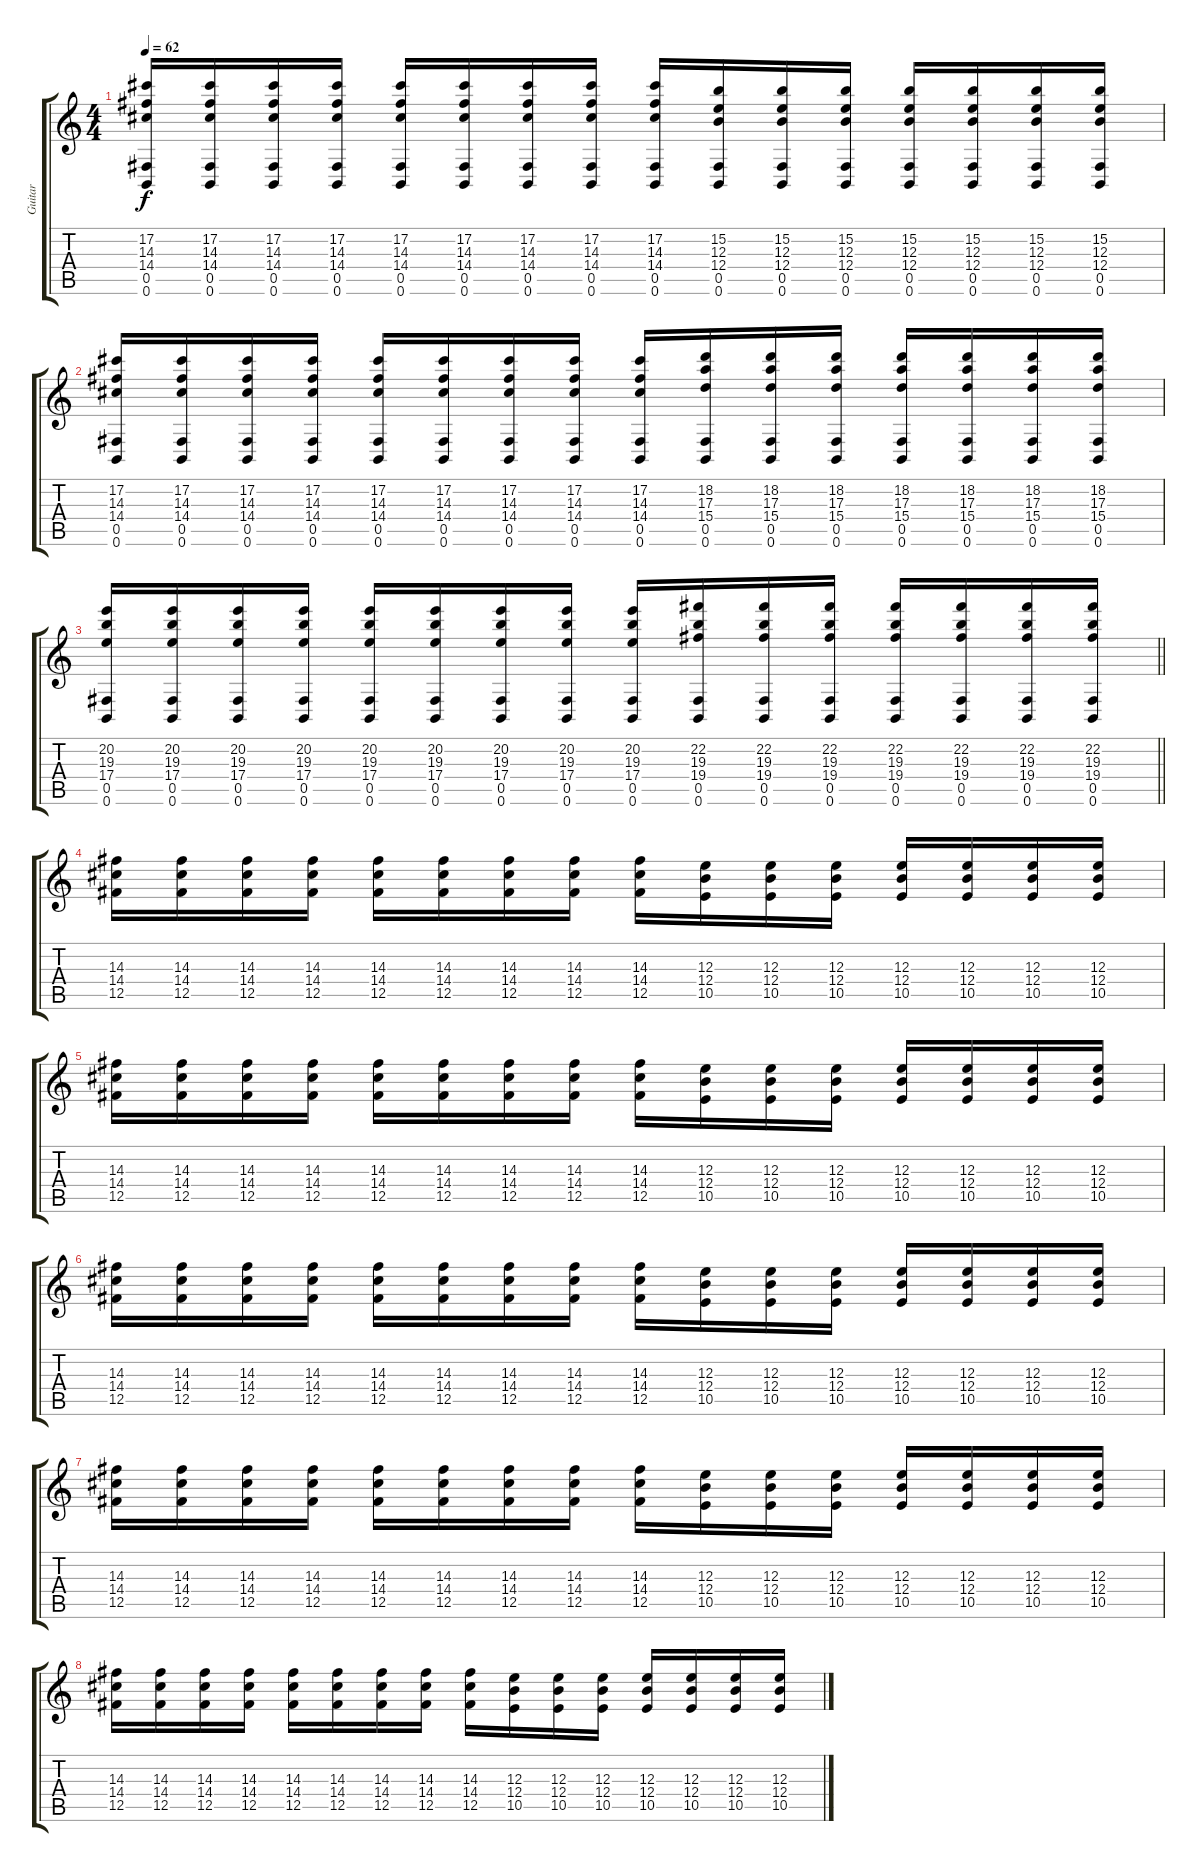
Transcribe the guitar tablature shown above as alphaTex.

\track ("Guitar" "Guitar") {instrument overdrivenguitar}
\staff {score tabs}
\tuning (Db4 Ab3 E3 B2 Gb2 B1) {hide}
\ts (4 4)
\tempo 62
\clef g2
\ks c
(17.2 14.3 14.4 0.5 0.6).16{dy f} (17.2 14.3 14.4 0.5 0.6).16 (17.2 14.3 14.4 0.5 0.6).16 (17.2 14.3 14.4 0.5 0.6).16 (17.2 14.3 14.4 0.5 0.6).16 (17.2 14.3 14.4 0.5 0.6).16 (17.2 14.3 14.4 0.5 0.6).16 (17.2 14.3 14.4 0.5 0.6).16 (17.2 14.3 14.4 0.5 0.6).16 (15.2 12.3 12.4 0.5 0.6).16 (15.2 12.3 12.4 0.5 0.6).16 (15.2 12.3 12.4 0.5 0.6).16 (15.2 12.3 12.4 0.5 0.6).16 (15.2 12.3 12.4 0.5 0.6).16 (15.2 12.3 12.4 0.5 0.6).16 (15.2 12.3 12.4 0.5 0.6).16 |
(17.2 14.3 14.4 0.5 0.6).16 (17.2 14.3 14.4 0.5 0.6).16 (17.2 14.3 14.4 0.5 0.6).16 (17.2 14.3 14.4 0.5 0.6).16 (17.2 14.3 14.4 0.5 0.6).16 (17.2 14.3 14.4 0.5 0.6).16 (17.2 14.3 14.4 0.5 0.6).16 (17.2 14.3 14.4 0.5 0.6).16 (17.2 14.3 14.4 0.5 0.6).16 (18.2 17.3 15.4 0.5 0.6).16 (18.2 17.3 15.4 0.5 0.6).16 (18.2 17.3 15.4 0.5 0.6).16 (18.2 17.3 15.4 0.5 0.6).16 (18.2 17.3 15.4 0.5 0.6).16 (18.2 17.3 15.4 0.5 0.6).16 (18.2 17.3 15.4 0.5 0.6).16 |
\barLineRight lightlight
(20.2 19.3 17.4 0.5 0.6).16 (20.2 19.3 17.4 0.5 0.6).16 (20.2 19.3 17.4 0.5 0.6).16 (20.2 19.3 17.4 0.5 0.6).16 (20.2 19.3 17.4 0.5 0.6).16 (20.2 19.3 17.4 0.5 0.6).16 (20.2 19.3 17.4 0.5 0.6).16 (20.2 19.3 17.4 0.5 0.6).16 (20.2 19.3 17.4 0.5 0.6).16 (22.2 19.3 19.4 0.5 0.6).16 (22.2 19.3 19.4 0.5 0.6).16 (22.2 19.3 19.4 0.5 0.6).16 (22.2 19.3 19.4 0.5 0.6).16 (22.2 19.3 19.4 0.5 0.6).16 (22.2 19.3 19.4 0.5 0.6).16 (22.2 19.3 19.4 0.5 0.6).16 |
\section ("" "")
(14.3 14.4 12.5).16 (14.3 14.4 12.5).16 (14.3 14.4 12.5).16 (14.3 14.4 12.5).16 (14.3 14.4 12.5).16 (14.3 14.4 12.5).16 (14.3 14.4 12.5).16 (14.3 14.4 12.5).16 (14.3 14.4 12.5).16 (12.3 12.4 10.5).16 (12.3 12.4 10.5).16 (12.3 12.4 10.5).16 (12.3 12.4 10.5).16 (12.3 12.4 10.5).16 (12.3 12.4 10.5).16 (12.3 12.4 10.5).16 |
(14.3 14.4 12.5).16 (14.3 14.4 12.5).16 (14.3 14.4 12.5).16 (14.3 14.4 12.5).16 (14.3 14.4 12.5).16 (14.3 14.4 12.5).16 (14.3 14.4 12.5).16 (14.3 14.4 12.5).16 (14.3 14.4 12.5).16 (12.3 12.4 10.5).16 (12.3 12.4 10.5).16 (12.3 12.4 10.5).16 (12.3 12.4 10.5).16 (12.3 12.4 10.5).16 (12.3 12.4 10.5).16 (12.3 12.4 10.5).16 |
(14.3 14.4 12.5).16 (14.3 14.4 12.5).16 (14.3 14.4 12.5).16 (14.3 14.4 12.5).16 (14.3 14.4 12.5).16 (14.3 14.4 12.5).16 (14.3 14.4 12.5).16 (14.3 14.4 12.5).16 (14.3 14.4 12.5).16 (12.3 12.4 10.5).16 (12.3 12.4 10.5).16 (12.3 12.4 10.5).16 (12.3 12.4 10.5).16 (12.3 12.4 10.5).16 (12.3 12.4 10.5).16 (12.3 12.4 10.5).16 |
(14.3 14.4 12.5).16 (14.3 14.4 12.5).16 (14.3 14.4 12.5).16 (14.3 14.4 12.5).16 (14.3 14.4 12.5).16 (14.3 14.4 12.5).16 (14.3 14.4 12.5).16 (14.3 14.4 12.5).16 (14.3 14.4 12.5).16 (12.3 12.4 10.5).16 (12.3 12.4 10.5).16 (12.3 12.4 10.5).16 (12.3 12.4 10.5).16 (12.3 12.4 10.5).16 (12.3 12.4 10.5).16 (12.3 12.4 10.5).16 |
(14.3 14.4 12.5).16 (14.3 14.4 12.5).16 (14.3 14.4 12.5).16 (14.3 14.4 12.5).16 (14.3 14.4 12.5).16 (14.3 14.4 12.5).16 (14.3 14.4 12.5).16 (14.3 14.4 12.5).16 (14.3 14.4 12.5).16 (12.3 12.4 10.5).16 (12.3 12.4 10.5).16 (12.3 12.4 10.5).16 (12.3 12.4 10.5).16 (12.3 12.4 10.5).16 (12.3 12.4 10.5).16 (12.3 12.4 10.5).16
